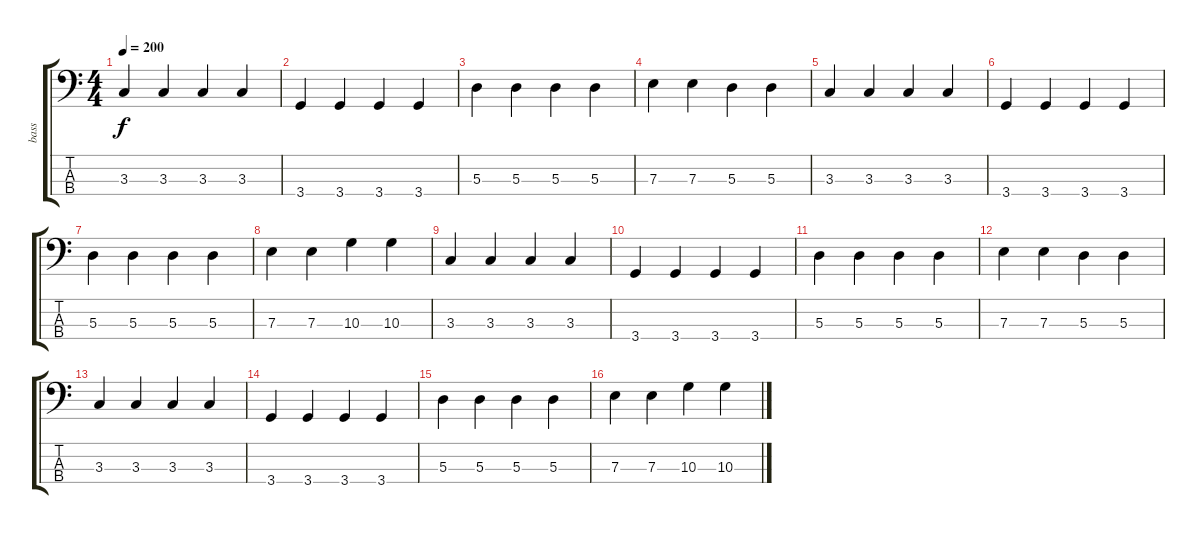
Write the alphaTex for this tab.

\track ("bass" "bass") {instrument electricbasspick}
\staff {score tabs}
\tuning (G2 D2 A1 E1) {hide}
\ts (4 4)
\tempo 200
\clef f4
\ks c
3.3.4{dy f} 3.3.4 3.3.4 3.3.4 |
3.4.4 3.4.4 3.4.4 3.4.4 |
5.3.4 5.3.4 5.3.4 5.3.4 |
7.3.4 7.3.4 5.3.4 5.3.4 |
3.3.4 3.3.4 3.3.4 3.3.4 |
3.4.4 3.4.4 3.4.4 3.4.4 |
5.3.4 5.3.4 5.3.4 5.3.4 |
7.3.4 7.3.4 10.3.4 10.3.4 |
3.3.4 3.3.4 3.3.4 3.3.4 |
3.4.4 3.4.4 3.4.4 3.4.4 |
5.3.4 5.3.4 5.3.4 5.3.4 |
7.3.4 7.3.4 5.3.4 5.3.4 |
3.3.4 3.3.4 3.3.4 3.3.4 |
3.4.4 3.4.4 3.4.4 3.4.4 |
5.3.4 5.3.4 5.3.4 5.3.4 |
7.3.4 7.3.4 10.3.4 10.3.4
